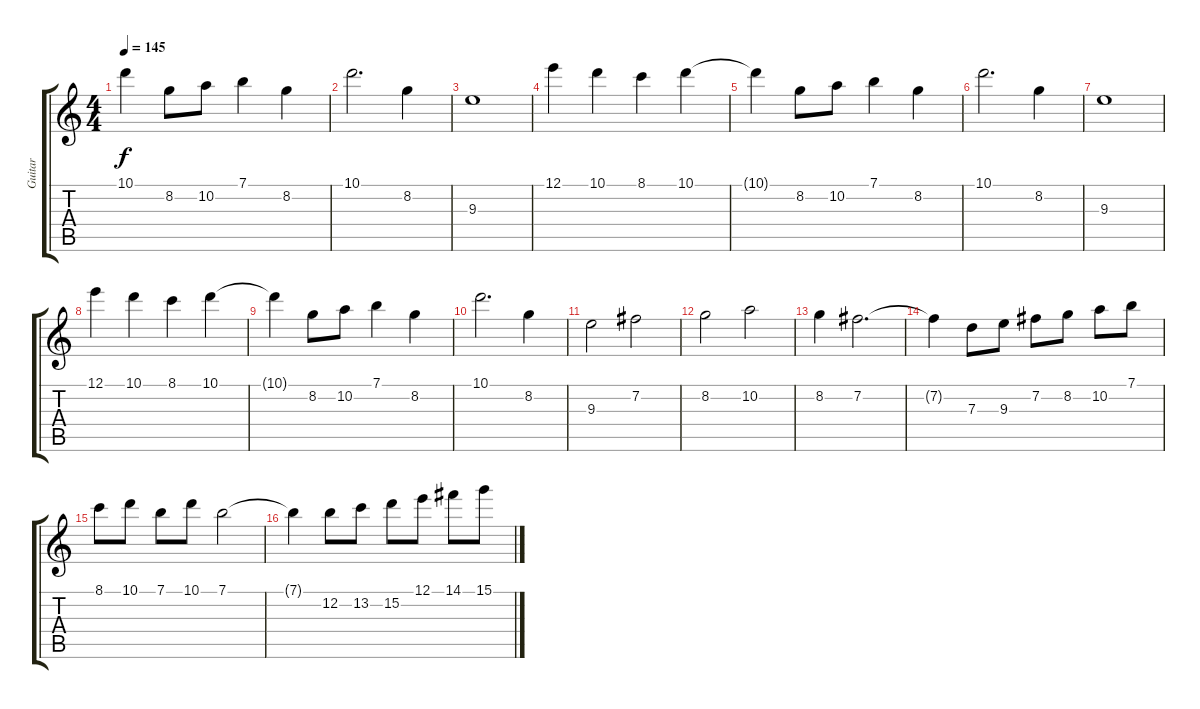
\track ("Guitar" "Guitar") {instrument electricguitarjazz}
\staff {score tabs}
\tuning (E4 B3 G3 D3 A2 E2) {hide}
\ts (4 4)
\tempo 145
\clef g2
\ks c
10.1{t}.4{dy f} 8.2.8 10.2.8 7.1.4 8.2.4 |
10.1.2{d} 8.2.4 |
9.3.1 |
12.1.4 10.1.4 8.1.4 10.1.4 |
10.1{t}.4 8.2.8 10.2.8 7.1.4 8.2.4 |
10.1.2{d} 8.2.4 |
9.3.1 |
12.1.4 10.1.4 8.1.4 10.1.4 |
10.1{t}.4 8.2.8 10.2.8 7.1.4 8.2.4 |
10.1.2{d} 8.2.4 |
9.3.2 7.2.2 |
8.2.2 10.2.2 |
8.2.4 7.2.2{d} |
7.2{t}.4 7.3.8 9.3.8 7.2.8 8.2.8 10.2.8 7.1.8 |
8.1.8 10.1.8 7.1.8 10.1.8 7.1.2 |
7.1{t}.4 12.2.8 13.2.8 15.2.8 12.1.8 14.1.8 15.1.8
